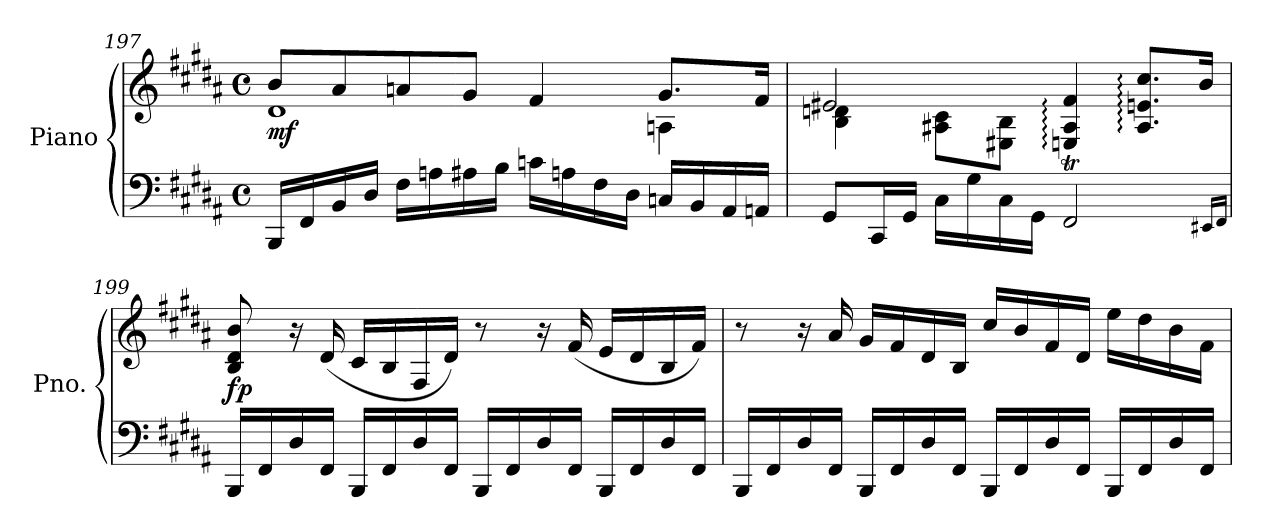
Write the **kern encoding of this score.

**kern	**kern	**dynam
*part1	*part1	*part1
*staff2	*staff1	*staff1/2
*I"Piano	*	*
*I'Pno.	*	*
!!LO:LB:g=z
*clefF4	*clefG2	*
*k[f#c#g#d#a#]	*k[f#c#g#d#a#]	*
*M4/4	*M4/4	*
*met(c)	*met(c)	*
=197	=197	=197
*	*^	*
*	*	*^	*
!	!	!	!	!LO:DY:b
16BBB/LL	8b/L	1d#	2.ryy	mf
16FF#/	.	.	.	.
16BB/	8a#/	.	.	.
16D#/JJ	.	.	.	.
16F#\LL	8an/	.	.	.
16An\	.	.	.	.
16A#X\	8g#/J	.	.	.
16B\JJ	.	.	.	.
16cn\LL	4f#/	.	.	.
16An\	.	.	.	.
16F#\	.	.	.	.
16D#\JJ	.	.	.	.
16Cn/LL	8.g#/L	.	4An\	.
16BB/	.	.	.	.
16AA#/	.	.	.	.
16AAn/JJ	16f#/Jk	.	.	.
*	*	*v	*v	*
=198	=198	=198	=198
8GG#/L	2e#X/	4B\ 4dn\	.
16CC#/L	.	.	.
16GG#/JJ	.	.	.
16C#\LL	.	8A#X\ 8c#\L	.
16G#\	.	.	.
16C#\	.	8E#X\ 8B\J	.
16GG#\JJ	.	.	.
*	*MM90	*	*
2FF#T/	4En/: 4A#/: 4f#/:	2ryy	.
*	*MM80	*	*
.	8.A#/: 8.en/: 8.cc#/:L	.	.
*	*MM40	*	*
.	16b/Jk	.	.
*	*v	*v	*
16qEE#X/LL	.	.
16qFF#/JJ	.	.
=199	=199	=199
*	*MM60	*
!	!	!LO:DY:b
16BBB/LL	8B/ 8d#/ 8b/	fp
*	*MM80	*
16FF#/	.	.
*	*MM90	*
16D#/	16r	.
16FF#/JJ	(<16d#/	.
*	*MM100	*
16BBB/LL	16c#/LL	.
16FF#/	16B/	.
*	*MM105	*
16D#/	16F#/	.
16FF#/JJ	16d#/JJ)	.
*	*MM110	*
16BBB/LL	8r	.
16FF#/	.	.
16D#/	16r	.
16FF#/JJ	(<16f#/	.
16BBB/LL	16e/LL	.
16FF#/	16d#/	.
16D#/	16B/	.
16FF#/JJ	16f#/JJ)	.
!!LO:LB:g=z
=200	=200	=200
16BBB/LL	8r	.
16FF#/	.	.
16D#/	16r	.
*	*MM115	*
16FF#/JJ	16a#/	.
16BBB/LL	16g#/LL	.
16FF#/	16f#/	.
16D#/	16d#/	.
16FF#/JJ	16B/JJ	.
16BBB/LL	16cc#/LL	.
16FF#/	16b/	.
16D#/	16f#/	.
16FF#/JJ	16d#/JJ	.
16BBB/LL	16ee\LL	.
16FF#/	16dd#\	.
16D#/	16b\	.
16FF#/JJ	16f#\JJ	.
=	=	=
*-	*-	*-
